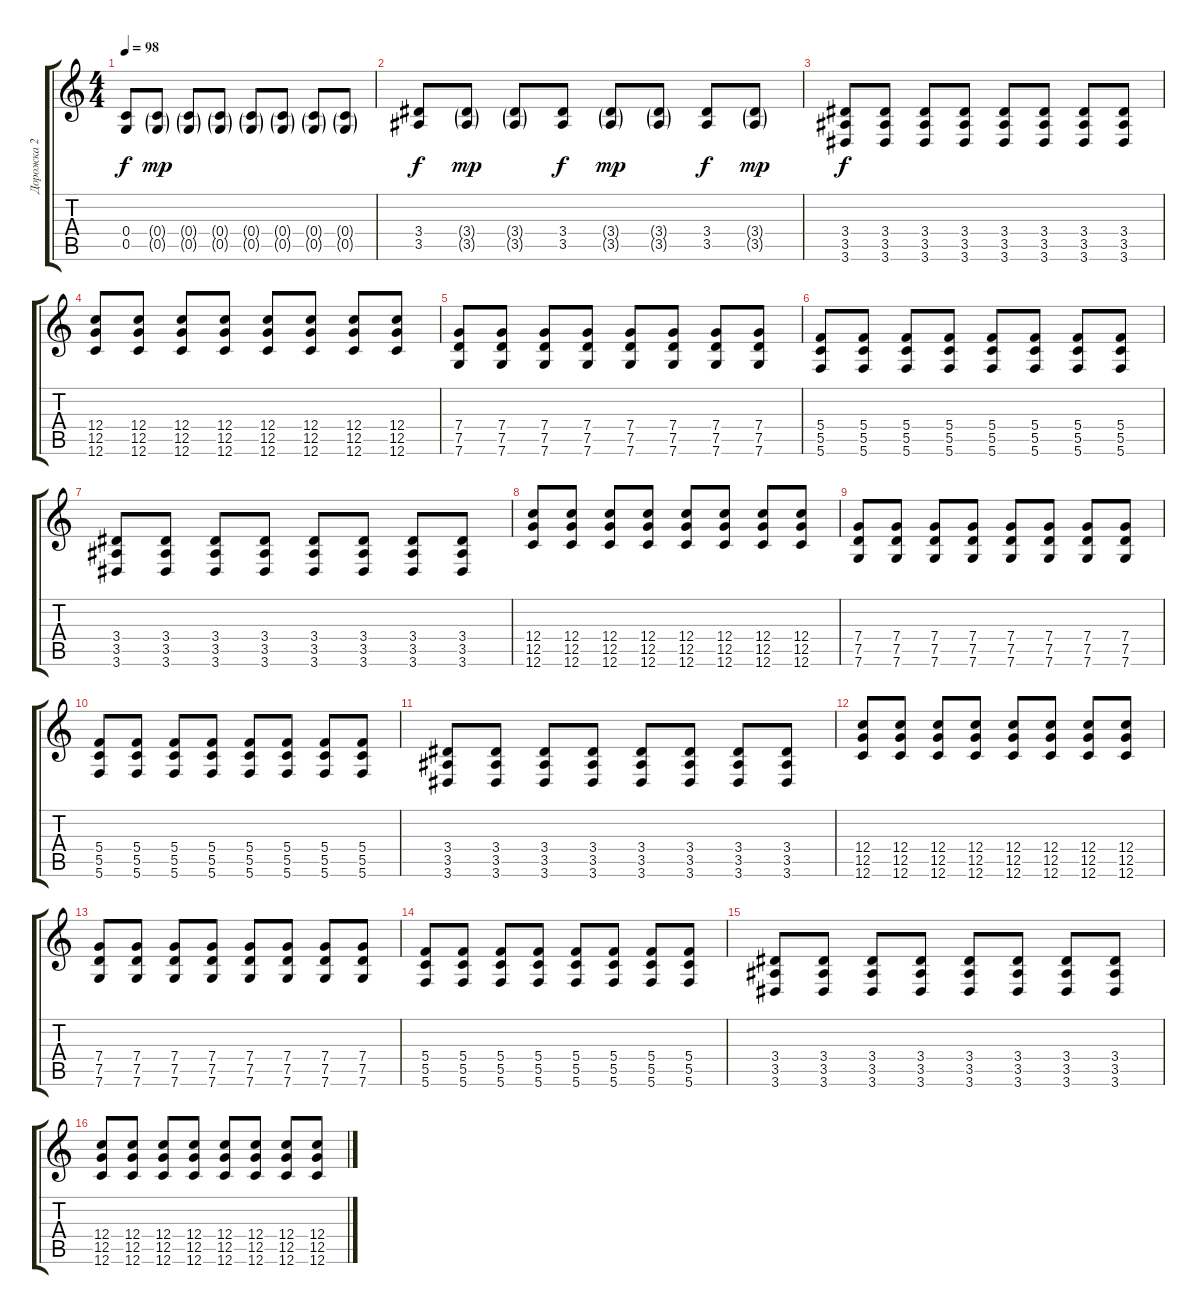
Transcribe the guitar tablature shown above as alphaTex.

\track ("Дорожка 2" "Дорожка 2") {instrument electricguitarclean}
\staff {score tabs}
\tuning (D4 A3 F3 C3 G2 C2) {hide}
\ts (4 4)
\tempo 98
\clef g2
\ks c
(0.4 0.5).8{dy f} (0.4{g} 0.5{g}).8{dy mp} (0.4{g} 0.5{g}).8 (0.4{g} 0.5{g}).8 (0.4{g} 0.5{g}).8 (0.4{g} 0.5{g}).8 (0.4{g} 0.5{g}).8 (0.4{g} 0.5{g}).8 |
(3.4 3.5).8{dy f} (3.4{g} 3.5{g}).8{dy mp} (3.4{g} 3.5{g}).8 (3.4 3.5).8{dy f} (3.4{g} 3.5{g}).8{dy mp} (3.4{g} 3.5{g}).8 (3.4 3.5).8{dy f} (3.4{g} 3.5{g}).8{dy mp} |
(3.4 3.5 3.6).8{dy f instrument distortionguitar} (3.4 3.5 3.6).8 (3.4 3.5 3.6).8 (3.4 3.5 3.6).8 (3.4 3.5 3.6).8 (3.4 3.5 3.6).8 (3.4 3.5 3.6).8 (3.4 3.5 3.6).8 |
(12.4 12.5 12.6).8{instrument distortionguitar} (12.4 12.5 12.6).8 (12.4 12.5 12.6).8 (12.4 12.5 12.6).8 (12.4 12.5 12.6).8 (12.4 12.5 12.6).8 (12.4 12.5 12.6).8 (12.4 12.5 12.6).8 |
(7.4 7.5 7.6).8 (7.4 7.5 7.6).8 (7.4 7.5 7.6).8 (7.4 7.5 7.6).8 (7.4 7.5 7.6).8 (7.4 7.5 7.6).8 (7.4 7.5 7.6).8 (7.4 7.5 7.6).8 |
(5.4 5.5 5.6).8 (5.4 5.5 5.6).8 (5.4 5.5 5.6).8 (5.4 5.5 5.6).8 (5.4 5.5 5.6).8 (5.4 5.5 5.6).8 (5.4 5.5 5.6).8 (5.4 5.5 5.6).8 |
(3.4 3.5 3.6).8{instrument distortionguitar} (3.4 3.5 3.6).8 (3.4 3.5 3.6).8 (3.4 3.5 3.6).8 (3.4 3.5 3.6).8 (3.4 3.5 3.6).8 (3.4 3.5 3.6).8 (3.4 3.5 3.6).8 |
(12.4 12.5 12.6).8{instrument distortionguitar} (12.4 12.5 12.6).8 (12.4 12.5 12.6).8 (12.4 12.5 12.6).8 (12.4 12.5 12.6).8 (12.4 12.5 12.6).8 (12.4 12.5 12.6).8 (12.4 12.5 12.6).8 |
(7.4 7.5 7.6).8 (7.4 7.5 7.6).8 (7.4 7.5 7.6).8 (7.4 7.5 7.6).8 (7.4 7.5 7.6).8 (7.4 7.5 7.6).8 (7.4 7.5 7.6).8 (7.4 7.5 7.6).8 |
(5.4 5.5 5.6).8 (5.4 5.5 5.6).8 (5.4 5.5 5.6).8 (5.4 5.5 5.6).8 (5.4 5.5 5.6).8 (5.4 5.5 5.6).8 (5.4 5.5 5.6).8 (5.4 5.5 5.6).8 |
(3.4 3.5 3.6).8{instrument distortionguitar} (3.4 3.5 3.6).8 (3.4 3.5 3.6).8 (3.4 3.5 3.6).8 (3.4 3.5 3.6).8 (3.4 3.5 3.6).8 (3.4 3.5 3.6).8 (3.4 3.5 3.6).8 |
(12.4 12.5 12.6).8{instrument distortionguitar} (12.4 12.5 12.6).8 (12.4 12.5 12.6).8 (12.4 12.5 12.6).8 (12.4 12.5 12.6).8 (12.4 12.5 12.6).8 (12.4 12.5 12.6).8 (12.4 12.5 12.6).8 |
(7.4 7.5 7.6).8 (7.4 7.5 7.6).8 (7.4 7.5 7.6).8 (7.4 7.5 7.6).8 (7.4 7.5 7.6).8 (7.4 7.5 7.6).8 (7.4 7.5 7.6).8 (7.4 7.5 7.6).8 |
(5.4 5.5 5.6).8 (5.4 5.5 5.6).8 (5.4 5.5 5.6).8 (5.4 5.5 5.6).8 (5.4 5.5 5.6).8 (5.4 5.5 5.6).8 (5.4 5.5 5.6).8 (5.4 5.5 5.6).8 |
(3.4 3.5 3.6).8{instrument distortionguitar} (3.4 3.5 3.6).8 (3.4 3.5 3.6).8 (3.4 3.5 3.6).8 (3.4 3.5 3.6).8 (3.4 3.5 3.6).8 (3.4 3.5 3.6).8 (3.4 3.5 3.6).8 |
(12.4 12.5 12.6).8{instrument distortionguitar} (12.4 12.5 12.6).8 (12.4 12.5 12.6).8 (12.4 12.5 12.6).8 (12.4 12.5 12.6).8 (12.4 12.5 12.6).8 (12.4 12.5 12.6).8 (12.4 12.5 12.6).8
